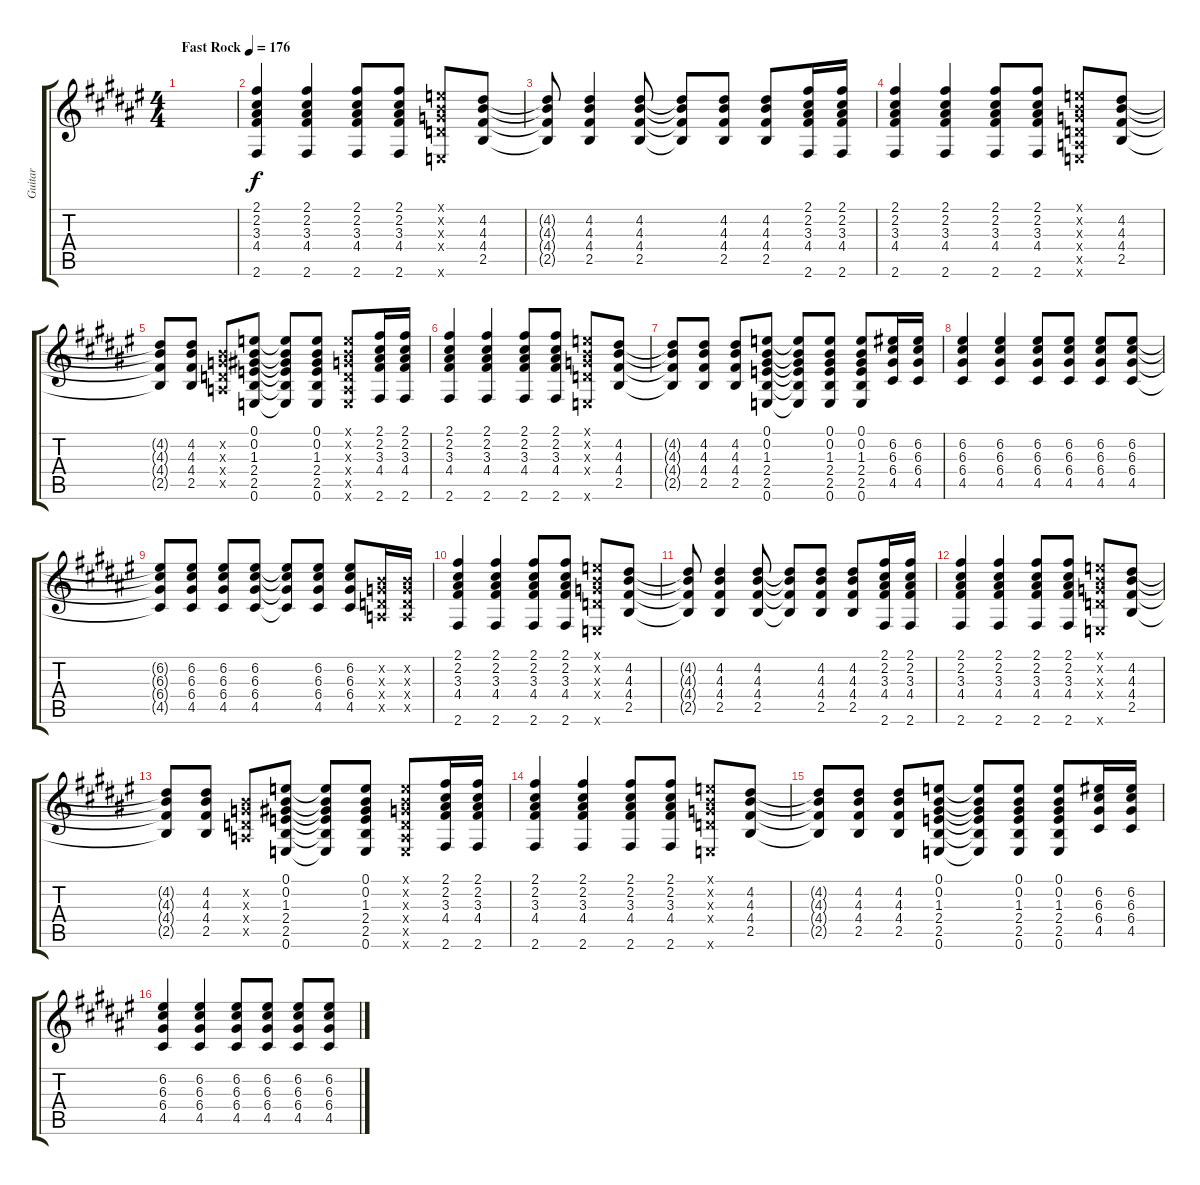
\track ("Guitar" "Guitar") {instrument distortionguitar}
\staff {score tabs}
\tuning (E4 B3 G3 D3 A2 E2) {hide}
\ts (4 4)
\tempo (176 "Fast Rock")
\clef g2
\ks f#
|
(2.1 2.2 3.3 4.4 2.6).4 (2.1 2.2 3.3 4.4 2.6).4 (2.1 2.2 3.3 4.4 2.6).8 (2.1 2.2 3.3 4.4 2.6).8 (0.1{x} 0.2{x} 0.3{x} 0.4{x} 0.6{x}).8 (4.2 4.3 4.4 2.5).8 |
(4.2{t} 4.3{t} 4.4{t} 2.5{t}).8 (4.2 4.3 4.4 2.5).4 (4.2 4.3 4.4 2.5).8 (4.2{t} 4.3{t} 4.4{t} 2.5{t}).8 (4.2 4.3 4.4 2.5).8 (4.2 4.3 4.4 2.5).8 (2.1 2.2 3.3 4.4 2.6).16 (2.1 2.2 3.3 4.4 2.6).16 |
(2.1 2.2 3.3 4.4 2.6).4 (2.1 2.2 3.3 4.4 2.6).4 (2.1 2.2 3.3 4.4 2.6).8 (2.1 2.2 3.3 4.4 2.6).8 (0.1{x} 0.2{x} 0.3{x} 0.4{x} 0.5{x} 0.6{x}).8 (4.2 4.3 4.4 2.5).8 |
(4.2{t} 4.3{t} 4.4{t} 2.5{t}).8 (4.2 4.3 4.4 2.5).8 (0.2{x} 0.3{x} 0.4{x} 0.5{x}).8 (0.1 0.2 1.3 2.4 2.5 0.6).8 (0.1{t} 0.2{t} 1.3{t} 2.4{t} 2.5{t} 0.6{t}).8 (0.1 0.2 1.3 2.4 2.5 0.6).8 (0.1{x} 0.2{x} 0.3{x} 0.4{x} 0.5{x} 0.6{x}).8 (2.1 2.2 3.3 4.4 2.6).16 (2.1 2.2 3.3 4.4 2.6).16 |
(2.1 2.2 3.3 4.4 2.6).4 (2.1 2.2 3.3 4.4 2.6).4 (2.1 2.2 3.3 4.4 2.6).8 (2.1 2.2 3.3 4.4 2.6).8 (0.1{x} 0.2{x} 0.3{x} 0.4{x} 0.6{x}).8 (4.2 4.3 4.4 2.5).8 |
(4.2{t} 4.3{t} 4.4{t} 2.5{t}).8 (4.2 4.3 4.4 2.5).8 (4.2 4.3 4.4 2.5).8 (0.1 0.2 1.3 2.4 2.5 0.6).8 (0.1{t} 0.2{t} 1.3{t} 2.4{t} 2.5{t} 0.6{t}).8 (0.1 0.2 1.3 2.4 2.5 0.6).8 (0.1 0.2 1.3 2.4 2.5 0.6).8 (6.2 6.3 6.4 4.5).16 (6.2 6.3 6.4 4.5).16 |
(6.2 6.3 6.4 4.5).4 (6.2 6.3 6.4 4.5).4 (6.2 6.3 6.4 4.5).8 (6.2 6.3 6.4 4.5).8 (6.2 6.3 6.4 4.5).8 (6.2 6.3 6.4 4.5).8 |
(6.2{t} 6.3{t} 6.4{t} 4.5{t}).8 (6.2 6.3 6.4 4.5).8 (6.2 6.3 6.4 4.5).8 (6.2 6.3 6.4 4.5).8 (6.2{t} 6.3{t} 6.4{t} 4.5{t}).8 (6.2 6.3 6.4 4.5).8 (6.2 6.3 6.4 4.5).8 (0.2{x} 0.3{x} 0.4{x} 0.5{x}).16 (0.2{x} 0.3{x} 0.4{x} 0.5{x}).16 |
(2.1 2.2 3.3 4.4 2.6).4 (2.1 2.2 3.3 4.4 2.6).4 (2.1 2.2 3.3 4.4 2.6).8 (2.1 2.2 3.3 4.4 2.6).8 (0.1{x} 0.2{x} 0.3{x} 0.4{x} 0.6{x}).8 (4.2 4.3 4.4 2.5).8 |
(4.2{t} 4.3{t} 4.4{t} 2.5{t}).8 (4.2 4.3 4.4 2.5).4 (4.2 4.3 4.4 2.5).8 (4.2{t} 4.3{t} 4.4{t} 2.5{t}).8 (4.2 4.3 4.4 2.5).8 (4.2 4.3 4.4 2.5).8 (2.1 2.2 3.3 4.4 2.6).16 (2.1 2.2 3.3 4.4 2.6).16 |
(2.1 2.2 3.3 4.4 2.6).4 (2.1 2.2 3.3 4.4 2.6).4 (2.1 2.2 3.3 4.4 2.6).8 (2.1 2.2 3.3 4.4 2.6).8 (0.1{x} 0.2{x} 0.3{x} 0.4{x} 0.6{x}).8 (4.2 4.3 4.4 2.5).8 |
(4.2{t} 4.3{t} 4.4{t} 2.5{t}).8 (4.2 4.3 4.4 2.5).8 (0.2{x} 0.3{x} 0.4{x} 0.5{x}).8 (0.1 0.2 1.3 2.4 2.5 0.6).8 (0.1{t} 0.2{t} 1.3{t} 2.4{t} 2.5{t} 0.6{t}).8 (0.1 0.2 1.3 2.4 2.5 0.6).8 (0.1{x} 0.2{x} 0.3{x} 0.4{x} 0.5{x} 0.6{x}).8 (2.1 2.2 3.3 4.4 2.6).16 (2.1 2.2 3.3 4.4 2.6).16 |
(2.1 2.2 3.3 4.4 2.6).4 (2.1 2.2 3.3 4.4 2.6).4 (2.1 2.2 3.3 4.4 2.6).8 (2.1 2.2 3.3 4.4 2.6).8 (0.1{x} 0.2{x} 0.3{x} 0.4{x} 0.6{x}).8 (4.2 4.3 4.4 2.5).8 |
(4.2{t} 4.3{t} 4.4{t} 2.5{t}).8 (4.2 4.3 4.4 2.5).8 (4.2 4.3 4.4 2.5).8 (0.1 0.2 1.3 2.4 2.5 0.6).8 (0.1{t} 0.2{t} 1.3{t} 2.4{t} 2.5{t} 0.6{t}).8 (0.1 0.2 1.3 2.4 2.5 0.6).8 (0.1 0.2 1.3 2.4 2.5 0.6).8 (6.2 6.3 6.4 4.5).16 (6.2 6.3 6.4 4.5).16 |
(6.2 6.3 6.4 4.5).4 (6.2 6.3 6.4 4.5).4 (6.2 6.3 6.4 4.5).8 (6.2 6.3 6.4 4.5).8 (6.2 6.3 6.4 4.5).8 (6.2 6.3 6.4 4.5).8
